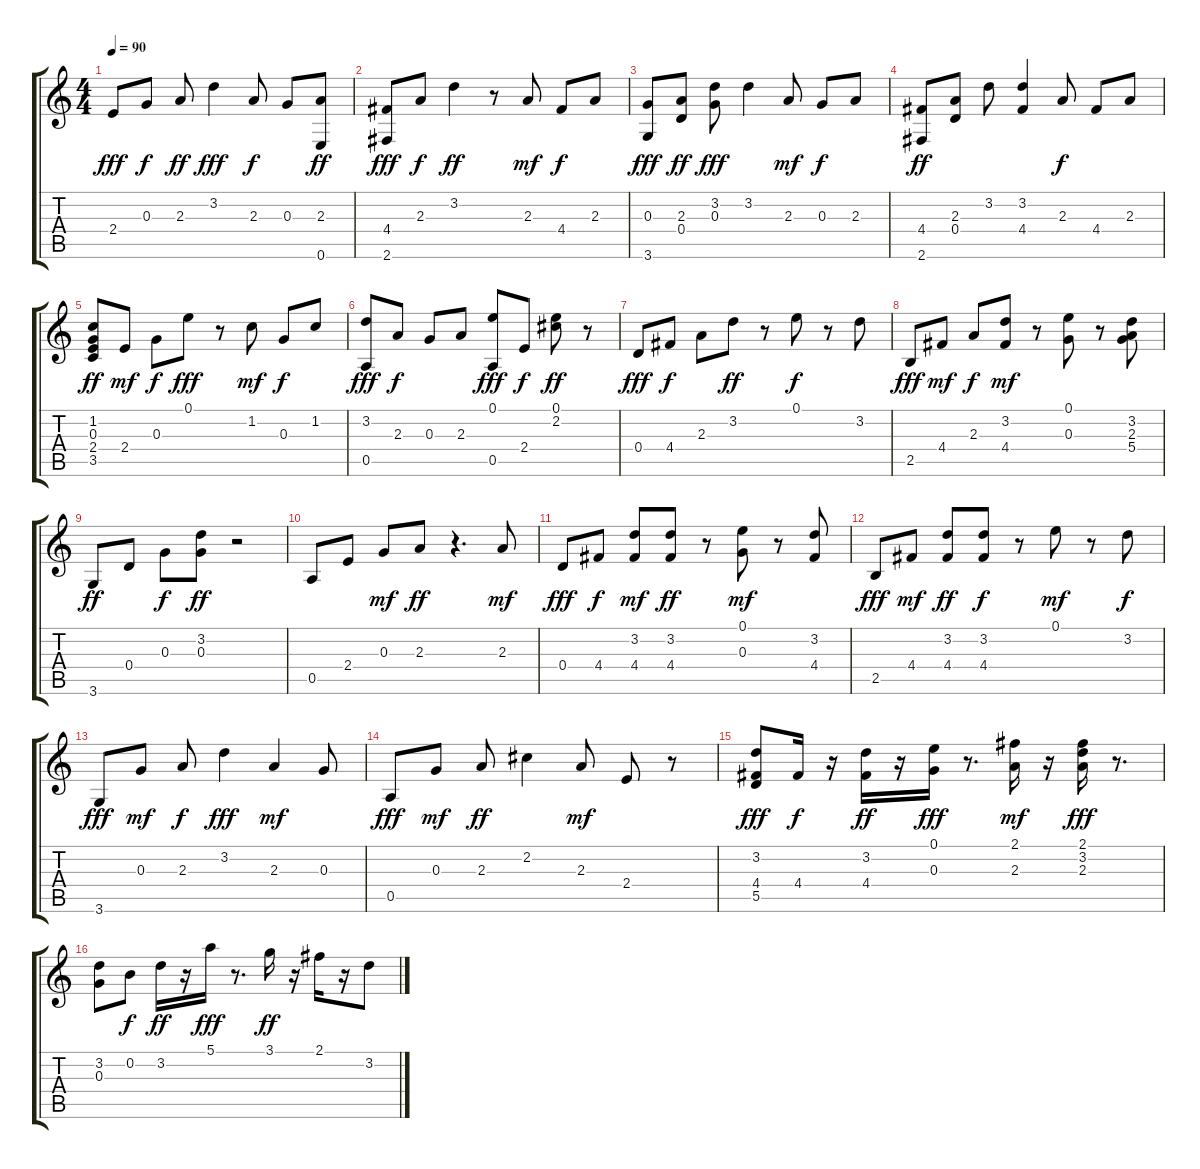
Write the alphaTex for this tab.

\track "" {instrument acousticguitarsteel}
\staff {score tabs}
\tuning (E4 B3 G3 D3 A2 E2) {hide}
\ts (4 4)
\tempo 90
\clef g2
\ks c
2.4.8{dy fff} 0.3.8{dy f} 2.3.8{dy ff} 3.2.4{dy fff} 2.3.8{dy f} 0.3.8 (2.3 0.6).8{dy ff} |
(4.4 2.6).8{dy fff} 2.3.8{dy f} 3.2.4{dy ff} r.8 2.3.8{dy mf} 4.4.8{dy f} 2.3.8 |
(0.3 3.6).8{dy fff} (2.3 0.4).8{dy ff} (3.2 0.3).8{dy fff} 3.2.4 2.3.8{dy mf} 0.3.8{dy f} 2.3.8 |
(4.4 2.6).8{dy ff} (2.3 0.4).8 3.2.8 (3.2 4.4).4 2.3.8{dy f} 4.4.8 2.3.8 |
(1.2 0.3 2.4 3.5).8{dy ff} 2.4.8{dy mf} 0.3.8{dy f} 0.1.8{dy fff} r.8 1.2.8{dy mf} 0.3.8{dy f} 1.2.8 |
(3.2 0.5).8{dy fff} 2.3.8{dy f} 0.3.8 2.3.8 (0.1 0.5).8{dy fff} 2.4.8{dy f} (0.1 2.2).8{dy ff} r.8 |
0.4.8{dy fff} 4.4.8{dy f} 2.3.8 3.2.8{dy ff} r.8 0.1.8{dy f} r.8 3.2.8 |
2.5.8{dy fff} 4.4.8{dy mf} 2.3.8{dy f} (3.2 4.4).8{dy mf} r.8 (0.1 0.3).8 r.8 (3.2 2.3 5.4).8 |
3.6.8{dy ff} 0.4.8 0.3.8{dy f} (3.2 0.3).8{dy ff} r.2 |
0.5.8 2.4.8 0.3.8{dy mf} 2.3.8{dy ff} r.4{d} 2.3.8{dy mf} |
0.4.8{dy fff} 4.4.8{dy f} (3.2 4.4).8{dy mf} (3.2 4.4).8{dy ff} r.8 (0.1 0.3).8{dy mf} r.8 (3.2 4.4).8 |
2.5.8{dy fff} 4.4.8{dy mf} (3.2 4.4).8{dy ff} (3.2 4.4).8{dy f} r.8 0.1.8{dy mf} r.8 3.2.8{dy f} |
3.6.8{dy fff} 0.3.8{dy mf} 2.3.8{dy f} 3.2.4{dy fff} 2.3.4{dy mf} 0.3.8 |
0.5.8{dy fff} 0.3.8{dy mf} 2.3.8{dy ff} 2.2.4 2.3.8{dy mf} 2.4.8 r.8 |
(3.2 4.4 5.5).8{dy fff} 4.4.16{dy f} r.16 (3.2 4.4).16{dy ff} r.16 (0.1 0.3).16{dy fff} r.8{d} (2.1 2.3).16{dy mf} r.16 (2.1 3.2 2.3).16{dy fff} r.8{d} |
(3.2 0.3).8 0.2.8{dy f} 3.2.16{dy ff} r.16 5.1.16{dy fff} r.8{d} 3.1.16{dy ff} r.16 2.1.16 r.16 3.2.8
